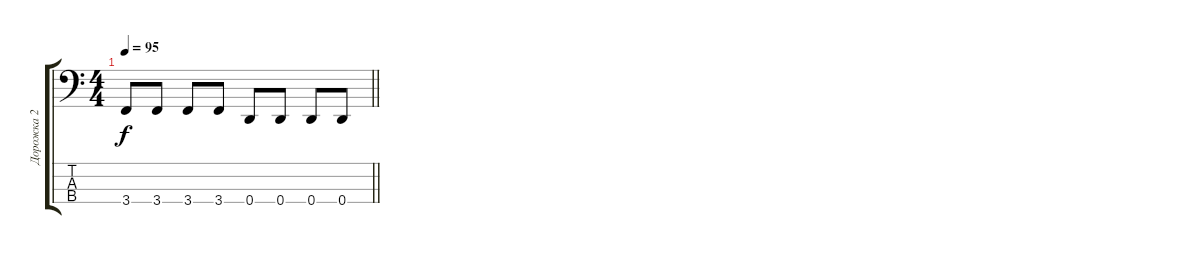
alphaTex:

\track ("Дорожка 2" "Дорожка 2") {instrument electricbassfinger}
\staff {score tabs}
\tuning (G2 D2 A1 D1) {hide}
\ts (4 4)
\tempo 95
\clef f4
\barLineRight lightlight
\ks c
3.4.8{dy f} 3.4.8 3.4.8 3.4.8 0.4.8 0.4.8 0.4.8 0.4.8
